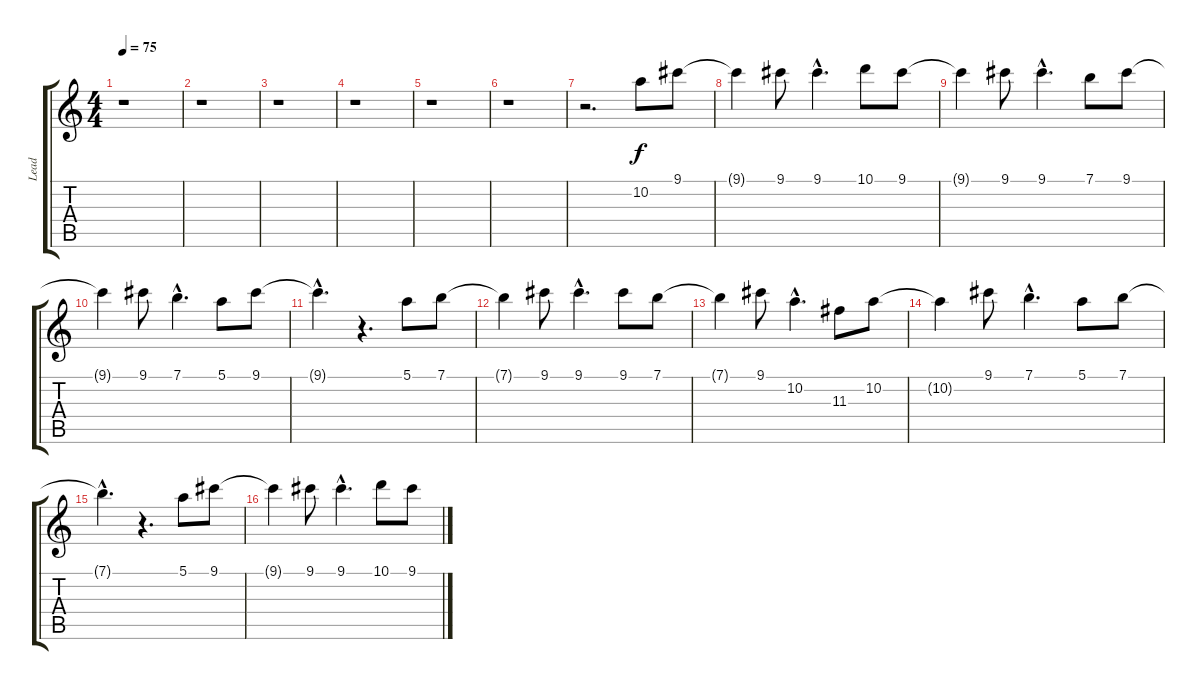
\track ("Lead" "Lead") {instrument acousticguitarsteel}
\staff {score tabs}
\tuning (E4 B3 G3 D3 A2 E2) {hide}
\ts (4 4)
\tempo 75
\clef g2
\ks c
r.1{dy f instrument acousticguitarsteel} |
r.1 |
r.1 |
r.1 |
r.1 |
r.1 |
r.2{d} 10.2.8 9.1.8 |
9.1{t}.4 9.1.8 9.1{hac}.4{d} 10.1.8 9.1.8 |
9.1{t}.4 9.1.8 9.1{hac}.4{d} 7.1.8 9.1.8 |
9.1{t}.4 9.1.8 7.1{hac}.4{d} 5.1.8 9.1.8 |
9.1{hac t}.4{d} r.4{d} 5.1.8 7.1.8 |
7.1{t}.4 9.1.8 9.1{hac}.4{d} 9.1.8 7.1.8 |
7.1{t}.4 9.1.8 10.2{hac}.4{d} 11.3.8 10.2.8 |
10.2{t}.4 9.1.8 7.1{hac}.4{d} 5.1.8 7.1.8 |
7.1{hac t}.4{d} r.4{d} 5.1.8 9.1.8 |
9.1{t}.4 9.1.8 9.1{hac}.4{d} 10.1.8 9.1.8
